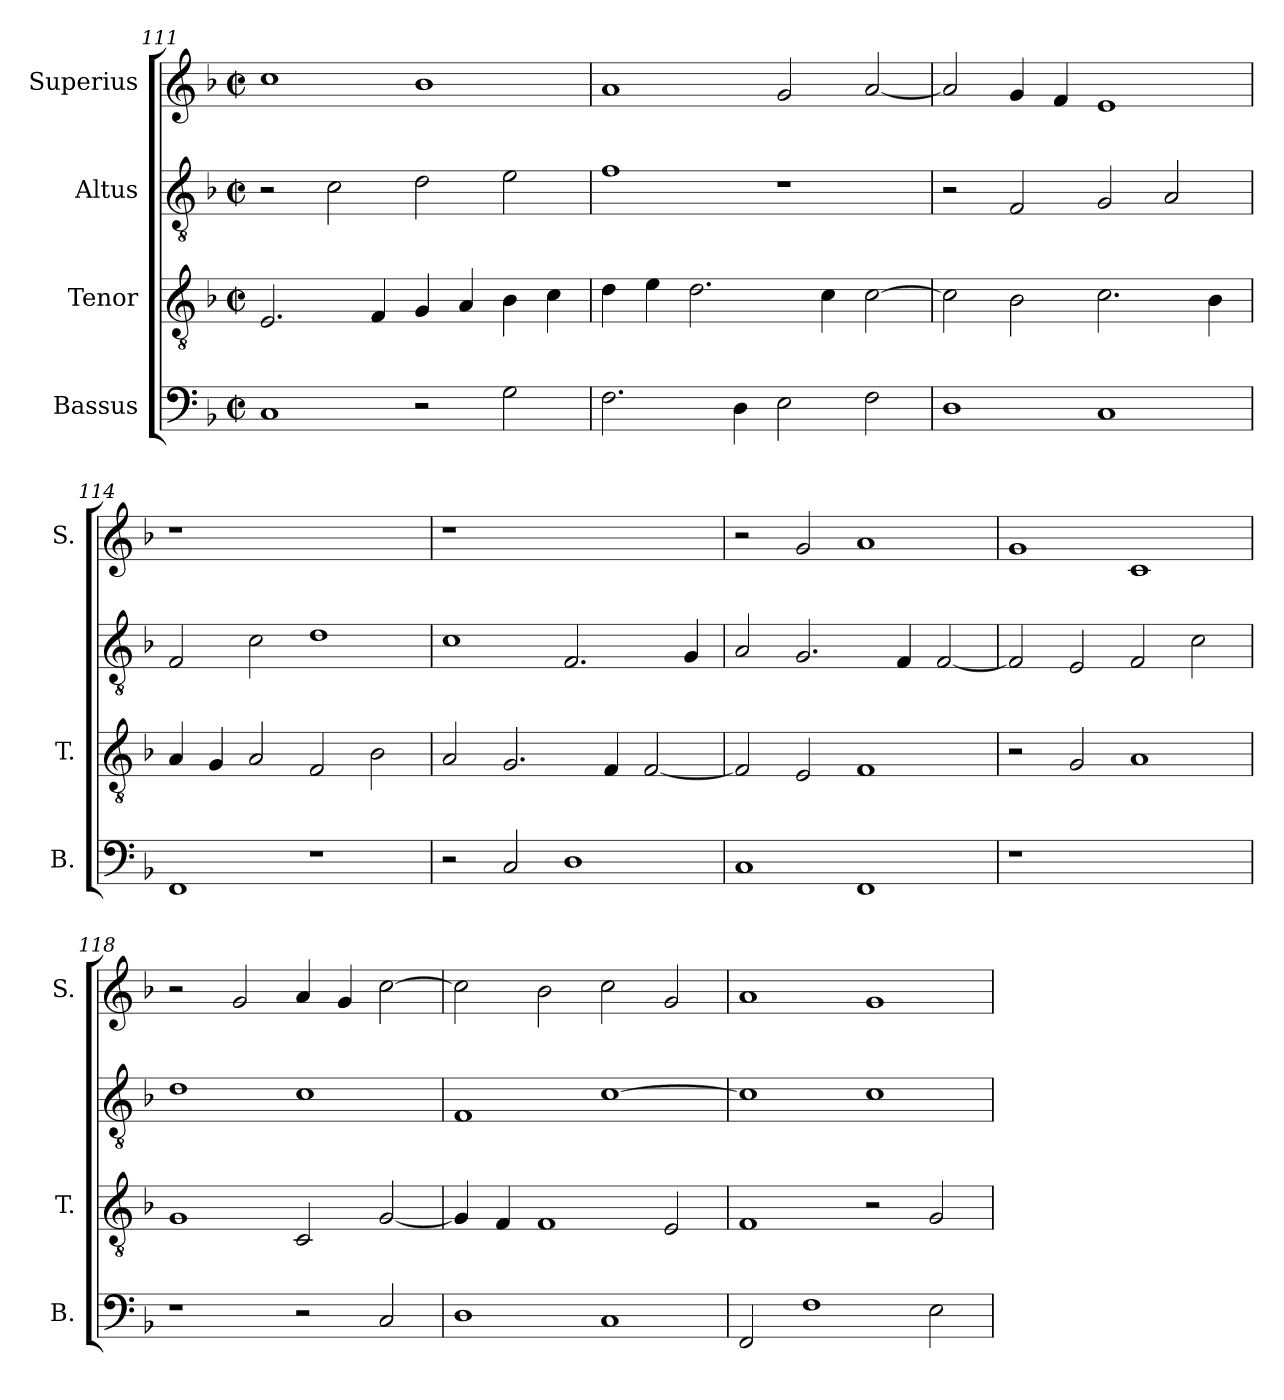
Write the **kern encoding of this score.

**kern	**kern	**kern	**kern
*part4	*part3	*part2	*part1
*staff4	*staff3	*staff2	*staff1
*I"Bassus	*I"Tenor	*I"Altus	*I"Superius
*I'B.	*I'T.	*	*I'S.
*clefF4	*clefGv2	*clefGv2	*clefG2
*	*ITrd7c12	*ITrd7c12	*
*k[b-]	*k[b-]	*k[b-]	*k[b-]
*F:	*F:	*F:	*F:
*M2/2	*M2/2	*M2/2	*M2/2
*met(c|)	*met(c|)	*met(c|)	*met(c|)
=111	=111	=111	=111
1Ci	2.EEi/	2r	1cci
.	.	2Ci\	.
.	4FFi/	.	.
2r	4GGi/	2Di\	1b-i
.	4AAi/	.	.
2Gi\	4BB-i\	2Ei\	.
.	4Ci\	.	.
=112	=112	=112	=112
2.Fi\	4Di\	1Fi	1ai
.	4Ei\	.	.
.	2.Di\	.	.
4Di\	.	.	.
2Ei\	.	1r	2gi/
.	4Ci\	.	.
2Fi\	[>2Ci\	.	[<2ai/
=113	=113	=113	=113
1Di	2Ci\]	2r	2ai/]
.	2BB-i\	2FFi/	4gi/
.	.	.	4fi/
1Ci	2.Ci\	2GGi/	1ei
.	.	2AAi/	.
.	4BB-i\	.	.
=114	=114	=114	=114
!	!	!	!LO:N:vis=1
1FFi	4AAi/	2FFi/	1r
.	4GGi/	.	.
.	2AAi/	2Ci\	.
1r	2FFi/	1Di	1ryy
.	2BB-i\	.	.
!!LO:LB:g=z
=115	=115	=115	=115
!	!	!	!LO:N:vis=1
2r	2AAi/	1Ci	1r
2Ci/	2.GGi/	.	.
1Di	.	2.FFi/	1ryy
.	4FFi/	.	.
.	[<2FFi/	.	.
.	.	4GGi/	.
=116	=116	=116	=116
1Ci	2FFi/]	2AAi/	2r
.	2EEi/	2.GGi/	2gi/
1FFi	1FFi	.	1ai
.	.	4FFi/	.
.	.	[<2FFi/	.
=117	=117	=117	=117
!LO:N:vis=1	!	!	!
1r	2r	2FFi/]	1gi
.	2GGi/	2EEi/	.
1ryy	1AAi	2FFi/	1ci
.	.	2Ci\	.
=118	=118	=118	=118
1r	1GGi	1Di	2r
.	.	.	2gi/
2r	2CCi/	1Ci	4ai/
.	.	.	4gi/
2Ci/	[<2GGi/	.	[>2cci\
=119	=119	=119	=119
1Di	4GGi/]	1FFi	2cci\]
.	4FFi/	.	.
.	1FFi	.	2b-i\
1Ci	.	[>1Ci	2cci\
.	2EEi/	.	2gi/
!!LO:LB:g=z
=120	=120	=120	=120
2FFi/	1FFi	1Ci]	1ai
1Fi	.	.	.
.	2r	1Ci	1gi
2Ei\	2GGi/	.	.
=	=	=	=
*-	*-	*-	*-
